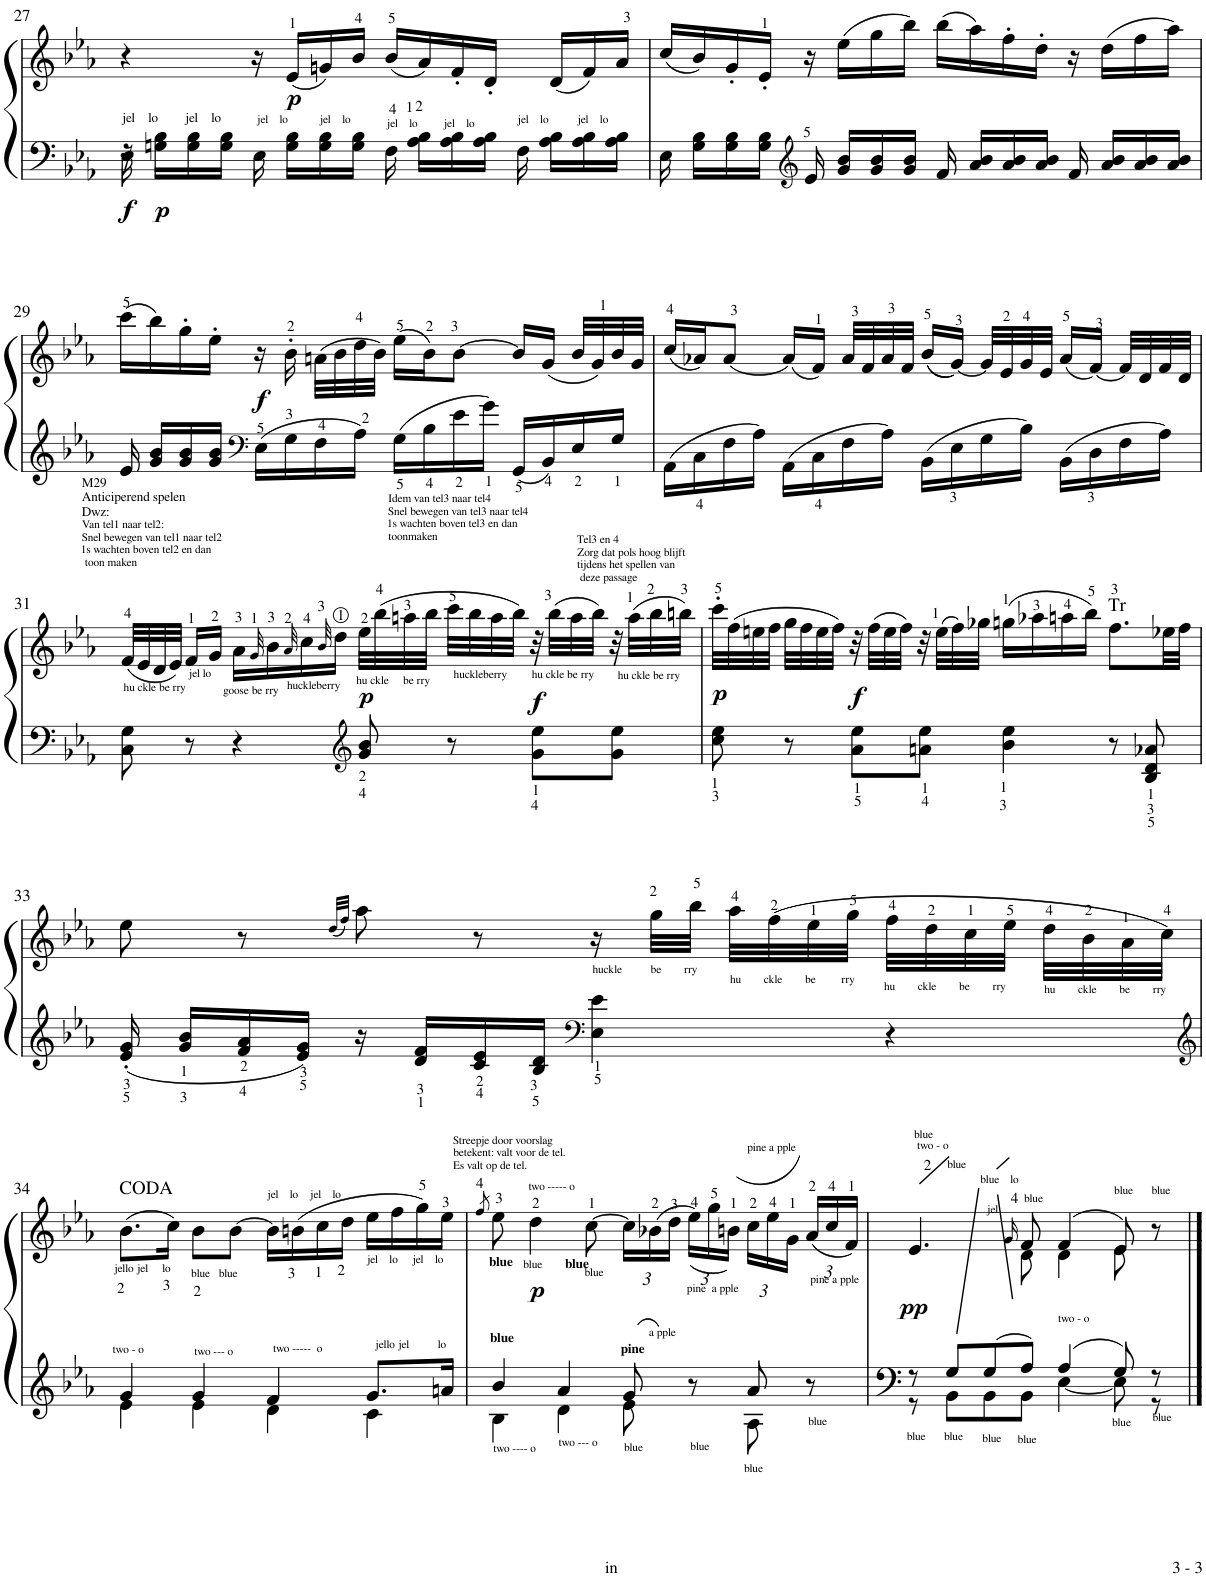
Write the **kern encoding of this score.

**kern	**kern	**dynam
*part1	*part1	*part1
*staff2	*staff1	*staff1/2
*I"Piano	*	*
*I'Pno.	*	*
!!LO:PB:g=z
*clefF4	*clefG2	*
*k[b-e-a-]	*k[b-e-a-]	*
*M4/4	*M4/4	*
*met(c)	*met(c)	*
=27	=27	=27
*^	*	*
!LO:TX:a:t=jel    lo        jel    lo	!	!	!
!	!	!	!LO:DY:b=2
16r	16E-\	4r	f
!	!	!	!LO:DY:b=2
16Gn\ 16B-\LL	8.ryy	.	p
16G\ 16B-\	.	.	.
16G\ 16B-\JJ	.	.	.
!LO:TX:a:t=jel    lo           jel    lo	!	!	!
16ryy	16E-\	16r	.
!	!	!	!LO:DY:b
16G\ 16B-\LL	8.ryy	(16e-/LL	p
16G\ 16B-\	.	16gn/)	.
16G\ 16B-\JJ	.	16b-/JJ	.
!LO:TX:a:t=jel    lo         jel    lo	!	!	!
16ryy	16F\	(16b-/LL	.
16A-\ 16B-\LL	8.ryy	16a-/)	.
16A-\ 16B-\	.	16f'/	.
16A-\ 16B-\JJ	.	16d'/JJ	.
!LO:TX:a:t=jel    lo          jel    lo	!	!	!
16ryy	16F\	16ryy	.
16A-\ 16B-\LL	8.ryy	(16d/LL	.
16A-\ 16B-\	.	16f/)	.
16A-\ 16B-\JJ	.	16a-/JJ	.
=28	=28	=28	=28
16ryy	16E-\	(16cc/LL	.
16G\ 16B-\LL	8.ryy	16b-/)	.
16G\ 16B-\	.	16g'/	.
16G\ 16B-\JJ	.	16e-'/JJ	.
*clefG2	*	*	*
16ryy	16e-/	16r	.
16g/ 16b-/LL	8.ryy	(16ee-\LL	.
16g/ 16b-/	.	16gg\	.
16g/ 16b-/JJ	.	16bb-\JJ)	.
16ryy	16f/	(16bb-\LL	.
16a-/ 16b-/LL	8.ryy	16aa-\)	.
16a-/ 16b-/	.	16ff'\	.
16a-/ 16b-/JJ	.	16dd'\JJ	.
16ryy	16f/	16r	.
16a-/ 16b-/LL	8.ryy	(16dd\LL	.
16a-/ 16b-/	.	16ff\	.
16a-/ 16b-/JJ	.	16aa-\JJ)	.
!!LO:LB:g=z
=29	=29	=29	=29
!LO:TX:b:t=M29	!	!	!
!LO:TX:b:t=Anticiperend spelen	!	!	!
!LO:TX:b:t=Dwz&colon;	!	!	!
!LO:TX:b:t=Van tel1 naar tel2&colon;	!	!	!
!LO:TX:b:t=Snel bewegen van tel1 naar tel2	!	!	!
!LO:TX:b:t=1s wachten boven tel2 en dan	!	!	!
!LO:TX:b:t=toon maken	!	!	!
4ryy	16e-/	(16ccc\LL	.
.	16g/ 16b-/LL	16bb-\)	.
.	16g/ 16b-/	16gg'\	.
.	16g/ 16b-/JJ	16ee-'\JJ	.
*clefF4	*	*	*
!	!	!	!LO:DY:b
16E-\LL	2.ryy	16r	f
16G\	.	16b-'\	.
16F\	.	(>32an\LLL	.
.	.	32b-\	.
16A-\JJ	.	32dd\	.
.	.	32b-\JJJ)	.
!LO:TX:b:t=Idem van tel3 naar tel4	!	!	!
!LO:TX:b:t=Snel bewegen van tel3 naar tel4	!	!	!
!LO:TX:b:t=1s wachten boven tel3 en dan	!	!	!
!LO:TX:b:t=toonmaken	!	!	!
16G\LL	.	(16ee-\LL	.
16B-\	.	16b-\J)	.
16e-\	.	[8b-\J	.
16g\JJ	.	.	.
16GG/LL	.	16b-/LL]	.
16BB-/	.	(16g/JJ	.
16E-/	.	32b-/LLL	.
.	.	32g/)	.
16G/JJ	.	32b-/	.
.	.	32g/JJJ	.
*v	*v	*	*
=30	=30	=30
16AA-\LL	(16cc/LL	.
16C\	16a-X/J)	.
16F\	[8a-/J	.
16A-\JJ	.	.
16AA-\LL	(16a-/LL]	.
16C\	16f/JJ)	.
16F\	32a-/LLL	.
.	32f/	.
16A-\JJ	32a-/	.
.	32f/JJJ	.
16BB-\LL	((16b-/LL	.
16E-\	[16g/JJ))	.
16G\	32g/LLL]	.
.	32e-/	.
16B-\JJ	32g/	.
.	32e-/JJJ	.
16BB-\LL	(16a-/LL	.
16D\	[16f/JJ)	.
16F\	32f/LLL]	.
.	32d/	.
16A-\JJ	32f/	.
.	32d/JJJ	.
!!LO:LB:g=z
=31	=31	=31
!	!LO:TX:b:t=hu ckle be rry	!
8C\ 8G\	(32f/LLL	.
.	32e-/	.
.	32d/	.
.	32e-/JJJ)	.
!	!LO:TX:b:t=jel lo	!
8r	16f/LL	.
.	16g/JJ	.
!	!LO:TX:b:t=goose be rry	!
4r	16a-\LL	.
.	32qg/	.
.	16b-\	.
.	32qa-/	.
!	!LO:TX:b:t=huckleberry	!
.	16cc\	.
.	32qb-/	.
.	16dd\JJ	.
*clefG2	*	*
!	!LO:TX:b:t=hu ckle     be rry	!
!	!	!LO:DY:b
8g/ 8b-/	32ee-\LLL	p
.	(32bb-\	.
.	32aan\	.
.	32bb-\JJJ	.
!	!LO:TX:b:t=huckleberry	!
8r	32ccc\LLL	.
.	32bb-\	.
.	32aa\	.
.	32bb-\JJJ)	.
!	!LO:TX:b:t=hu ckle be rry	!
!	!LO:TX:a:t=Tel3 en 4	!
!	!LO:TX:a:t=Zorg dat pols hoog blijft	!
!	!LO:TX:a:t=tijdens het spellen van	!
!	!LO:TX:a:t=deze passage	!
!	!	!LO:DY:b
8g\ 8ee-\L	32r	f
.	(32bb-\LLL	.
.	32aa\	.
.	32bb-\JJJ)	.
!	!LO:TX:b:t=hu ckle be rry	!
8g\ 8ee-\J	32r	.
.	(32aa\LLL	.
.	32bb-\	.
.	32bbn\JJJ)	.
=32	=32	=32
!	!	!LO:DY:b
8cc\ 8ee-\	32ccc'\LLL	p
.	(32ff\	.
.	32een\	.
.	32ff\JJJ	.
8r	32gg\LLL	.
.	32ff\	.
.	32ee\	.
.	32ff\JJJ)	.
!	!	!LO:DY:b
8a-\ 8ee-\L	32r	f
.	(32ff\LLL	.
.	32ee\	.
.	32ff\JJJ)	.
8an\ 8ee-\J	32r	.
.	(32ee\LLL	.
.	32ff\)	.
.	32gg-X\JJJ	.
4b-\ 4ee-\	(16ggn\LL	.
.	16aa-X\	.
.	16aan\	.
.	16bb-\JJ)	.
!	!LO:TX:a:t=Tr	!
8r	8.ff\L	.
8B-/ 8d/ 8a-X/	.	.
.	32ee-X\LL	.
.	32ff\JJJ	.
!!LO:LB:g=z
=33	=33	=33
16e-/' 16g/'	8ee-\	.
16g/ 16b-/LL	.	.
16f/ 16a-/	8r	.
16e-/ 16g/JJ	.	.
.	(32qdd/LLL	.
.	32qff/JJJ)	.
16r	8aa-\	.
16d/ 16f/LL	.	.
16c/ 16e-/	8r	.
16B-/ 16d/JJ	.	.
*clefF4	*	*
!	!LO:TX:b:t=huckle          be        rry	!
4E-\ 4e-\	16r	.
.	32gg\LLL	.
.	32bb-\JJJ	.
!	!LO:TX:b:t=hu        ckle        be         rry	!
.	32aa-\LLL	.
.	(32ff\	.
.	32ee-\	.
.	32gg\JJJ	.
!	!LO:TX:b:t=hu        ckle        be        rry	!
4r	32ff\LLL	.
.	32dd\	.
.	32cc\	.
.	32ee-\JJJ	.
!	!LO:TX:b:t=hu        ckle        be        rry	!
.	32dd\LLL	.
.	32b-\	.
.	32a-\	.
.	32cc\JJJ)	.
!!LO:LB:g=z
=34	=34	=34
*clefG2	*	*
*^	*	*
!	!	!LO:TX:b:t=jello jel     lo	!
!LO:TX:a:t=two - o	!	!	!
4g/	4e-\	(8.b-\L	.
.	.	16cc\Jk)	.
!	!	!LO:TX:b:t=blue   blue	!
!LO:TX:a:t=two --- o	!	!	!
4g/	4e-\	8b-\L	.
.	.	[8b-\J	.
!	!	!LO:TX:a:t=jel    lo    jel    lo	!
!LO:TX:a:t=two -----  o	!	!	!
4f/	4d\	16b-\LL]	.
.	.	(16bn\	.
.	.	16cc\	.
.	.	16dd\JJ	.
!	!	!LO:TX:b:t=jel    lo     jel    lo	!
!LO:TX:a:t=jello jel          lo	!	!	!
8.g/L	4c\	16ee-\LL	.
.	.	16ff\	.
.	.	16gg\)	.
16an/Jk	.	16ee-\JJ	.
=35	=35	=35	=35
.	.	8qff/	.
!	!	!LO:TX:b:B:t=blue	!
!	!	!LO:TX:a:t=Streepje door voorslag	!
!	!	!LO:TX:a:t=betekent&colon; valt voor de tel.	!
!	!	!LO:TX:a:t=Es valt op de tel.	!
!LO:TX:b:t=two ---- o	!	!	!
!LO:TX:a:B:t=blue	!	!	!
4b-/	4B-\	8ee-\	.
!	!	!LO:TX:a:t=two ----- o	!
!	!	!LO:TX:b:t=blue	!
!	!	!LO:TX:b:B:t=blue	!
!	!	!	!LO:DY:b
.	.	4dd\	p
!LO:TX:b:t=two --- o	!	!	!
4a-/	4d\	.	.
!	!	!LO:TX:b:t=blue	!
.	.	[8cc\	.
*	*	*Xbrackettup	*
!	!	!LO:TX:b:t=a pple	!
!LO:TX:b:t=blue	!	!	!
!LO:TX:a:B:t=pine	!	!	!
8g/	8e-\	(24cc\LL]	.
.	.	(24b-X\)	.
.	.	24dd\JJ	.
!	!	!LO:TX:b:t=pine  a pple	!
!LO:TX:b:t=blue	!	!	!
8r	8ryy	(<24ee-\LL)	.
.	.	24gg\	.
.	.	24bn\JJ)	.
!	!	!LO:TX:a:t=pine a pple	!
!LO:TX:b:t=blue	!	!	!
8a-/	8A-\	(<24cc\LL	.
.	.	24ee-\	.
.	.	24g\JJ	.
!	!	!LO:TX:b:t=pine a pple	!
!LO:TX:b:t=blue	!	!	!
8r	8ryy	(24a-/LL)	.
.	.	24cc/	.
.	.	24f/JJ)	.
=36	=36	=36	=36
*	*	*^	*
!	!	!LO:TX:a:t=two - o	!	!
!	!	!LO:TX:a:t=blue	!	!
!LO:TX:b:t=blue	!	!	!	!
!	!	!	!	!LO:DY:b
8r	8r	4.e-/	4.ryy	pp
!LO:TX:a:t=blue	!	!	!	!
!LO:TX:b:t=blue	!	!	!	!
8G/L	8BB-\L	.	.	.
!LO:TX:a:t=jel	!	!	!	!
!LO:TX:a:t=blue	!	!	!	!
!LO:TX:b:t=blue	!	!	!	!
8G/	8BB-\	.	.	.
.	.	.	16qg</	.
!	!	!LO:TX:a:t=blue	!	!
!	!	!LO:TX:a:t=lo	!	!
!LO:TX:b:t=blue	!	!	!	!
8A-/J	8BB-\J	8f/	8d\	.
!LO:TX:a:t=two - o	!	!	!	!
4A-/	[4E-\	(4f/	4d\	.
!	!	!LO:TX:a:t=blue	!	!
!LO:TX:b:t=blue	!	!	!	!
8G/	8E-\]	8e-/)	8e-\	.
!	!	!LO:TX:a:t=blue	!	!
!LO:TX:b:t=blue	!	!	!	!
8r	8r	8r	8ryy	.
*v	*v	*	*	*
*	*v	*v	*
==	==	==
*-	*-	*-
